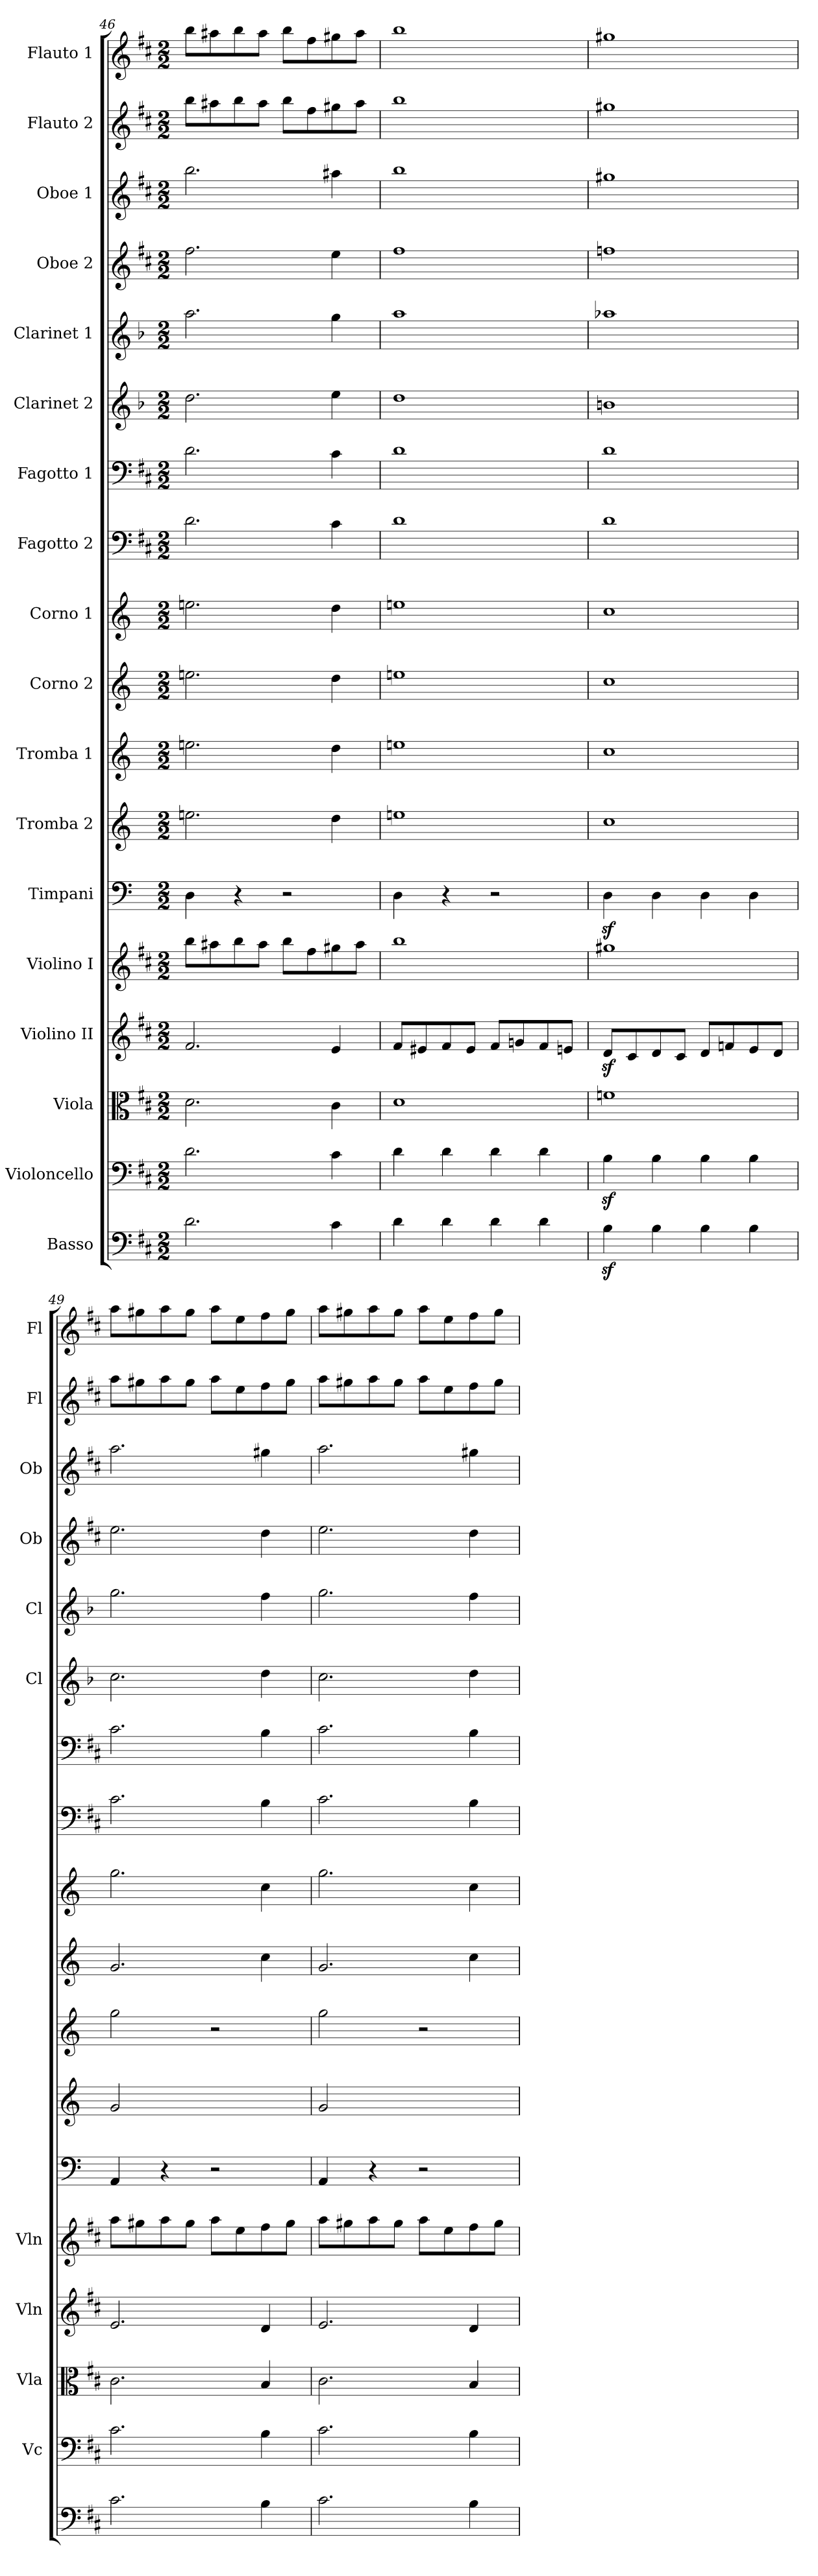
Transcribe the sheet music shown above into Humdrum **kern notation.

**kern	**kern	**kern	**kern	**kern	**kern	**kern	**kern	**kern	**kern	**kern	**kern	**kern	**kern	**kern	**kern	**kern	**kern
*part18	*part17	*part16	*part15	*part14	*part13	*part12	*part11	*part10	*part9	*part8	*part7	*part6	*part5	*part4	*part3	*part2	*part1
*staff18	*staff17	*staff16	*staff15	*staff14	*staff13	*staff12	*staff11	*staff10	*staff9	*staff8	*staff7	*staff6	*staff5	*staff4	*staff3	*staff2	*staff1
*I"Basso	*I"Violoncello	*I"Viola	*I"Violino II	*I"Violino I	*I"Timpani	*I"Tromba 2	*I"Tromba 1	*I"Corno 2	*I"Corno 1	*I"Fagotto 2	*I"Fagotto 1	*I"Clarinet 2	*I"Clarinet 1	*I"Oboe 2	*I"Oboe 1	*I"Flauto 2	*I"Flauto 1
*	*I'Vc	*I'Vla	*I'Vln	*I'Vln	*	*	*	*	*	*	*	*I'Cl	*I'Cl	*I'Ob	*I'Ob	*I'Fl	*I'Fl
*clefF4	*clefF4	*clefC3	*clefG2	*clefG2	*clefF4	*clefG2	*clefG2	*clefG2	*clefG2	*clefF4	*clefF4	*clefG2	*clefG2	*clefG2	*clefG2	*clefG2	*clefG2
*ITrd7c12	*	*	*	*	*	*ITrd-1c-2	*ITrd-1c-2	*ITrd6c10	*ITrd6c10	*	*	*ITrd2c3	*ITrd2c3	*	*	*	*
*k[f#c#]	*k[f#c#]	*k[f#c#]	*k[f#c#]	*k[f#c#]	*	*	*	*	*	*k[f#c#]	*k[f#c#]	*k[f#c#]	*k[f#c#]	*k[f#c#]	*k[f#c#]	*k[f#c#]	*k[f#c#]
*M2/2	*M2/2	*M2/2	*M2/2	*M2/2	*M2/2	*M2/2	*M2/2	*M2/2	*M2/2	*M2/2	*M2/2	*M2/2	*M2/2	*M2/2	*M2/2	*M2/2	*M2/2
=46	=46	=46	=46	=46	=46	=46	=46	=46	=46	=46	=46	=46	=46	=46	=46	=46	=46
2.D	2.d	2.d	2.f#	8bb\L	4D	2.ff#X	2.ff#X	2.f#X	2.f#X	2.d	2.d	2.b	2.ff#	2.ff#	2.bb	8bb\L	8bb\L
.	.	.	.	8aa#X\	.	.	.	.	.	.	.	.	.	.	.	8aa#X\	8aa#X\
.	.	.	.	8bb\	4r	.	.	.	.	.	.	.	.	.	.	8bb\	8bb\
.	.	.	.	8aa#\J	.	.	.	.	.	.	.	.	.	.	.	8aa#\J	8aa#\J
.	.	.	.	8bb\L	2r	.	.	.	.	.	.	.	.	.	.	8bb\L	8bb\L
.	.	.	.	8ff#\	.	.	.	.	.	.	.	.	.	.	.	8ff#\	8ff#\
4C#	4c#	4c#	4e	8gg#X\	.	4ee	4ee	4e	4e	4c#	4c#	4cc#	4ee	4ee	4aa#X	8gg#X\	8gg#X\
.	.	.	.	8aa#\J	.	.	.	.	.	.	.	.	.	.	.	8aa#\J	8aa#\J
=47	=47	=47	=47	=47	=47	=47	=47	=47	=47	=47	=47	=47	=47	=47	=47	=47	=47
4D	4d	1d	8f#/L	1bb	4D	1ff#X	1ff#X	1f#X	1f#X	1d	1d	1b	1ff#	1ff#	1bb	1bb	1bb
.	.	.	8e#X/	.	.	.	.	.	.	.	.	.	.	.	.	.	.
4D	4d	.	8f#/	.	4r	.	.	.	.	.	.	.	.	.	.	.	.
.	.	.	8e#/J	.	.	.	.	.	.	.	.	.	.	.	.	.	.
4D	4d	.	8f#/L	.	2r	.	.	.	.	.	.	.	.	.	.	.	.
.	.	.	8gn/	.	.	.	.	.	.	.	.	.	.	.	.	.	.
4D	4d	.	8f#/	.	.	.	.	.	.	.	.	.	.	.	.	.	.
.	.	.	8en/J	.	.	.	.	.	.	.	.	.	.	.	.	.	.
=48	=48	=48	=48	=48	=48	=48	=48	=48	=48	=48	=48	=48	=48	=48	=48	=48	=48
4BBz	4Bz	1fn	8dz/L	1gg#X	4Dz	1dd	1dd	1d	1d	1d	1d	1g#X	1ffn	1ffn	1gg#X	1gg#X	1gg#X
.	.	.	8c#/	.	.	.	.	.	.	.	.	.	.	.	.	.	.
4BB	4B	.	8d/	.	4D	.	.	.	.	.	.	.	.	.	.	.	.
.	.	.	8c#/J	.	.	.	.	.	.	.	.	.	.	.	.	.	.
4BB	4B	.	8d/L	.	4D	.	.	.	.	.	.	.	.	.	.	.	.
.	.	.	8fn/	.	.	.	.	.	.	.	.	.	.	.	.	.	.
4BB	4B	.	8e/	.	4D	.	.	.	.	.	.	.	.	.	.	.	.
.	.	.	8d/J	.	.	.	.	.	.	.	.	.	.	.	.	.	.
=49	=49	=49	=49	=49	=49	=49	=49	=49	=49	=49	=49	=49	=49	=49	=49	=49	=49
2.C#	2.c#	2.c#	2.e	8aa\L	4AA	2a	2aa	2.A	2.a	2.c#	2.c#	2.a	2.ee	2.ee	2.aa	8aa\L	8aa\L
.	.	.	.	8gg#X\	.	.	.	.	.	.	.	.	.	.	.	8gg#X\	8gg#X\
.	.	.	.	8aa\	4r	.	.	.	.	.	.	.	.	.	.	8aa\	8aa\
.	.	.	.	8gg#\J	.	.	.	.	.	.	.	.	.	.	.	8gg#\J	8gg#\J
.	.	.	.	8aa\L	2r	2ryy	2r	.	.	.	.	.	.	.	.	8aa\L	8aa\L
.	.	.	.	8ee\	.	.	.	.	.	.	.	.	.	.	.	8ee\	8ee\
4BB	4B	4B	4d	8ff#\	.	.	.	4d	4d	4B	4B	4b	4dd	4dd	4gg#X	8ff#\	8ff#\
.	.	.	.	8gg#\J	.	.	.	.	.	.	.	.	.	.	.	8gg#\J	8gg#\J
=50	=50	=50	=50	=50	=50	=50	=50	=50	=50	=50	=50	=50	=50	=50	=50	=50	=50
2.C#	2.c#	2.c#	2.e	8aa\L	4AA	2a	2aa	2.A	2.a	2.c#	2.c#	2.a	2.ee	2.ee	2.aa	8aa\L	8aa\L
.	.	.	.	8gg#X\	.	.	.	.	.	.	.	.	.	.	.	8gg#X\	8gg#X\
.	.	.	.	8aa\	4r	.	.	.	.	.	.	.	.	.	.	8aa\	8aa\
.	.	.	.	8gg#\J	.	.	.	.	.	.	.	.	.	.	.	8gg#\J	8gg#\J
.	.	.	.	8aa\L	2r	2ryy	2r	.	.	.	.	.	.	.	.	8aa\L	8aa\L
.	.	.	.	8ee\	.	.	.	.	.	.	.	.	.	.	.	8ee\	8ee\
4BB	4B	4B	4d	8ff#\	.	.	.	4d	4d	4B	4B	4b	4dd	4dd	4gg#X	8ff#\	8ff#\
.	.	.	.	8gg#\J	.	.	.	.	.	.	.	.	.	.	.	8gg#\J	8gg#\J
=	=	=	=	=	=	=	=	=	=	=	=	=	=	=	=	=	=
*-	*-	*-	*-	*-	*-	*-	*-	*-	*-	*-	*-	*-	*-	*-	*-	*-	*-
